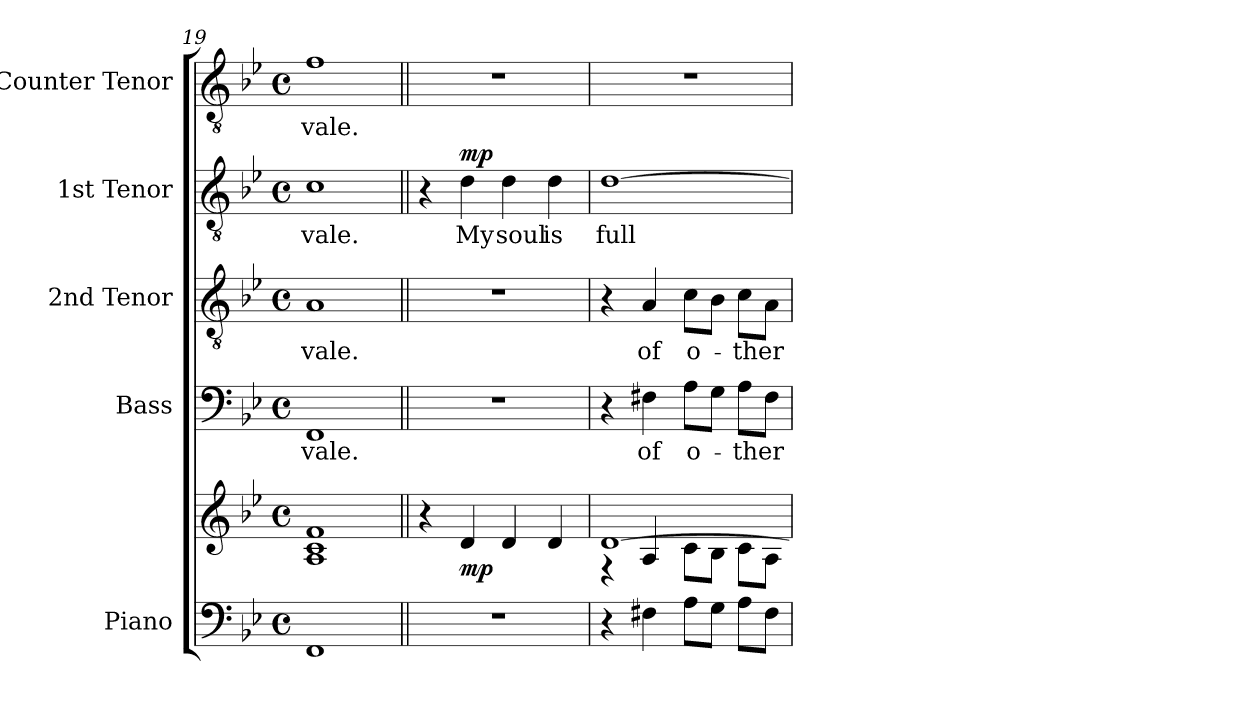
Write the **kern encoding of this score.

**kern	**kern	**dynam	**kern	**text	**kern	**text	**kern	**text	**dynam	**kern	**text
*part5	*part5	*part5	*part4	*part4	*part3	*part3	*part2	*part2	*part2	*part1	*part1
*staff6	*staff5	*staff5/6	*staff4	*staff4	*staff3	*staff3	*staff2	*staff2	*staff2	*staff1	*staff1
*I"Piano	*	*	*I"Bass	*	*I"2nd Tenor	*	*I"1st Tenor	*	*	*I"Counter Tenor	*
*I'Pno.	*	*	*	*	*	*	*	*	*	*	*
!!LO:PB:g=z
*clefF4	*clefG2	*	*clefF4	*	*clefGv2	*	*clefGv2	*	*	*clefGv2	*
*	*	*	*	*	*ITrd7c12	*	*ITrd7c12	*	*	*ITrd7c12	*
*k[b-e-]	*k[b-e-]	*	*k[b-e-]	*	*k[b-e-]	*	*k[b-e-]	*	*	*k[b-e-]	*
*B-:	*B-:	*	*B-:	*	*B-:	*	*B-:	*	*	*B-:	*
*M4/4	*M4/4	*	*M4/4	*	*M4/4	*	*M4/4	*	*	*M4/4	*
*met(c)	*met(c)	*	*met(c)	*	*met(c)	*	*met(c)	*	*	*met(c)	*
=19	=19	=19	=19	=19	=19	=19	=19	=19	=19	=19	=19
!	!	!	!	!LO:LY:b:color=#000000	!	!	!	!	!	!	!
!	!	!	!	!	!	!LO:LY:b:color=#000000	!	!	!	!	!
!	!	!	!	!	!	!	!	!LO:LY:b:color=#000000	!	!	!
!	!	!	!	!	!	!	!	!	!	!	!LO:LY:b:color=#000000
1FFi	1Ai 1ci 1fi	.	1FFi	vale.	1AAi	vale.	1Ci	vale.	.	1Fi	vale.
=20||	=20||	=20||	=20||	=20||	=20||	=20||	=20||	=20||	=20||	=20||	=20||
1r	4r	.	1r	.	1r	.	4r	.	.	1r	.
!	!	!	!	!	!	!	!	!LO:LY:b:color=#000000	!	!	!
.	4di/	mp	.	.	.	.	4Di\	My	mp	.	.
!	!	!	!	!	!	!	!	!LO:LY:b:color=#000000	!	!	!
.	4di/	.	.	.	.	.	4Di\	soul	.	.	.
!	!	!	!	!	!	!	!	!LO:LY:b:color=#000000	!	!	!
.	4di/	.	.	.	.	.	4Di\	is	.	.	.
=21	=21	=21	=21	=21	=21	=21	=21	=21	=21	=21	=21
*	*^	*	*	*	*	*	*	*	*	*	*
!	!	!	!	!	!	!	!	!	!LO:LY:b:color=#000000	!	!	!
4r	[1di	4r	.	4r	.	4r	.	[1Di	full	.	1r	.
!	!	!	!	!	!LO:LY:b:color=#000000	!	!	!	!	!	!	!
!	!	!	!	!	!	!	!LO:LY:b:color=#000000	!	!	!	!	!
4F#Xi\	.	4Ai/	.	4F#Xi\	of	4AAi/	of	.	.	.	.	.
!	!	!	!	!	!LO:LY:b:color=#000000	!	!	!	!	!	!	!
!	!	!	!	!	!	!	!LO:LY:b:color=#000000	!	!	!	!	!
8Ai\L	.	8ci\L	.	8Ai\L	o-	8Ci\L	o-	.	.	.	.	.
8Gi\J	.	8B-i\J	.	8Gi\J	.	8BB-i\J	.	.	.	.	.	.
!	!	!	!	!	!LO:LY:b:color=#000000	!	!	!	!	!	!	!
!	!	!	!	!	!	!	!LO:LY:b:color=#000000	!	!	!	!	!
8Ai\L	.	8ci\L	.	8Ai\L	-ther	8Ci\L	-ther	.	.	.	.	.
8F#i\J	.	8Ai\J	.	8F#i\J	.	8AAi\J	.	.	.	.	.	.
*	*v	*v	*	*	*	*	*	*	*	*	*	*
=	=	=	=	=	=	=	=	=	=	=	=
*-	*-	*-	*-	*-	*-	*-	*-	*-	*-	*-	*-
